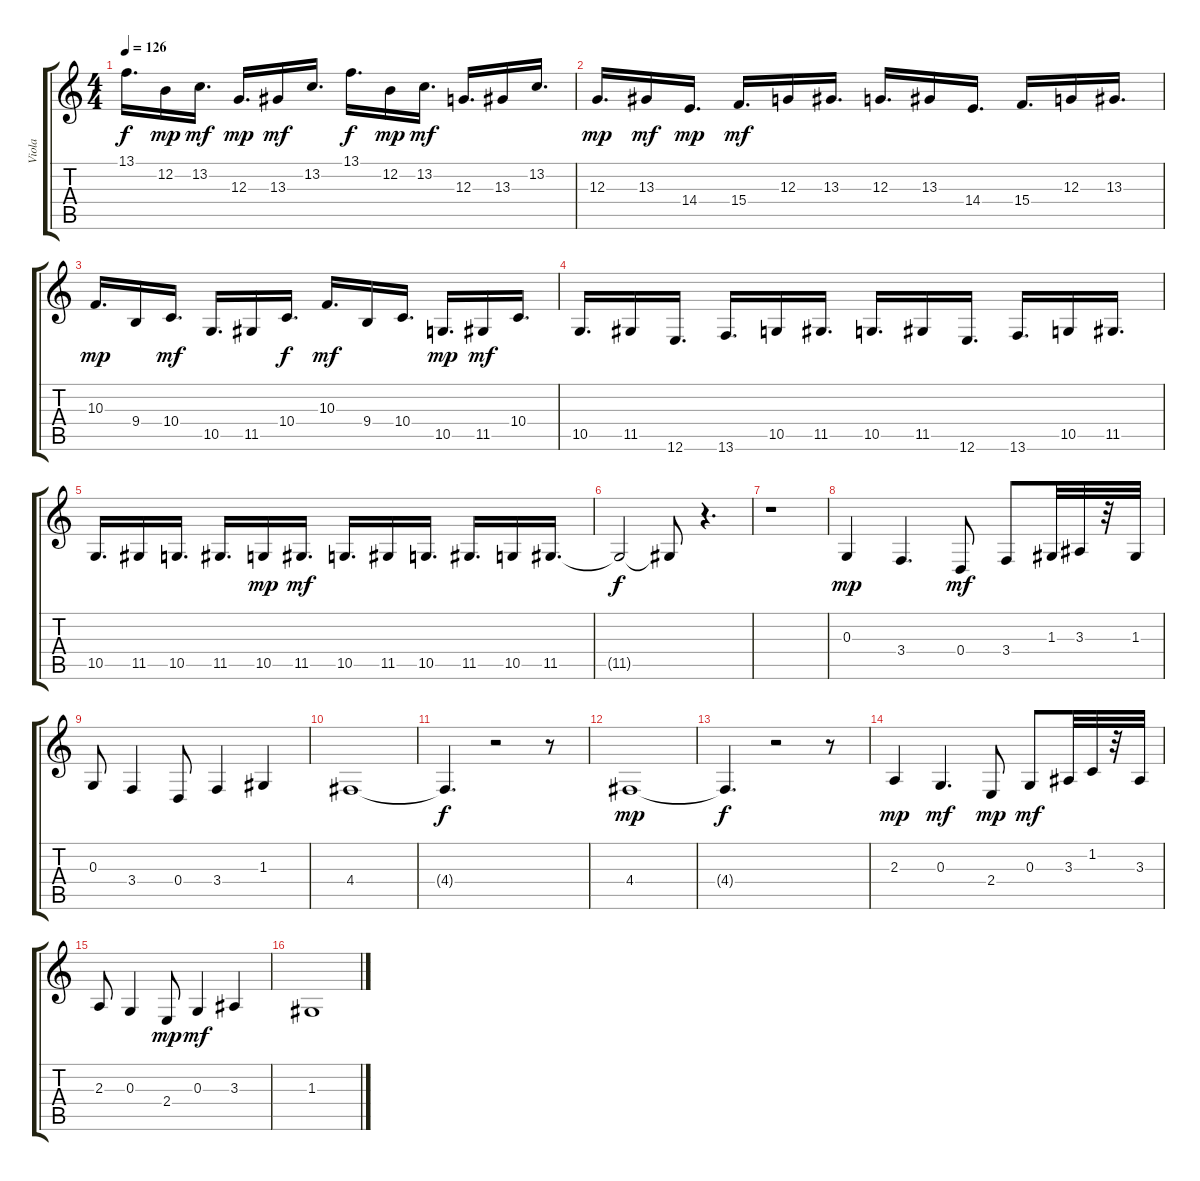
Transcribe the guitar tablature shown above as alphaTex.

\track ("Viola" "Viola") {instrument stringensemble1}
\staff {score tabs}
\tuning (E4 B3 G3 D3 A2 E2) {hide}
\ts (4 4)
\tempo 126
\clef g2
\ks c
13.1.16{d dy f} 12.2.16{dy mp} 13.2.16{d dy mf} 12.3.16{d dy mp} 13.3.16{dy mf} 13.2.16{d} 13.1.16{d dy f} 12.2.16{dy mp} 13.2.16{d dy mf} 12.3.16{d} 13.3.16 13.2.16{d} |
12.3.16{d dy mp} 13.3.16{dy mf} 14.4.16{d dy mp} 15.4.16{d dy mf} 12.3.16 13.3.16{d} 12.3.16{d} 13.3.16 14.4.16{d} 15.4.16{d} 12.3.16 13.3.16{d} |
10.3.16{d dy mp} 9.4.16 10.4.16{d dy mf} 10.5.16{d} 11.5.16 10.4.16{d dy f} 10.3.16{d dy mf} 9.4.16 10.4.16{d} 10.5.16{d dy mp} 11.5.16{dy mf} 10.4.16{d} |
10.5.16{d} 11.5.16 12.6.16{d} 13.6.16{d} 10.5.16 11.5.16{d} 10.5.16{d} 11.5.16 12.6.16{d} 13.6.16{d} 10.5.16 11.5.16{d} |
10.5.16{d} 11.5.16 10.5.16{d} 11.5.16{d} 10.5.16{dy mp} 11.5.16{d dy mf} 10.5.16{d} 11.5.16 10.5.16{d} 11.5.16{d} 10.5.16 11.5.16{d} |
11.5{t}.2{dy f} 11.5{t}.8 r.4{d} |
r.1 |
0.3.4{dy mp} 3.4.4{d} 0.4.8{dy mf} 3.4.8 1.3.32 3.3.32 r.32 1.3.32 |
0.3.8 3.4.4 0.4.8 3.4.4 1.3.4 |
4.4.1 |
4.4{t}.4{d dy f} r.2 r.8 |
4.4.1{dy mp} |
4.4{t}.4{d dy f} r.2 r.8 |
2.3.4{dy mp} 0.3.4{d dy mf} 2.4.8{dy mp} 0.3.8{dy mf} 3.3.32 1.2.32 r.32 3.3.32 |
2.3.8 0.3.4 2.4.8{dy mp} 0.3.4{dy mf} 3.3.4 |
1.3.1
